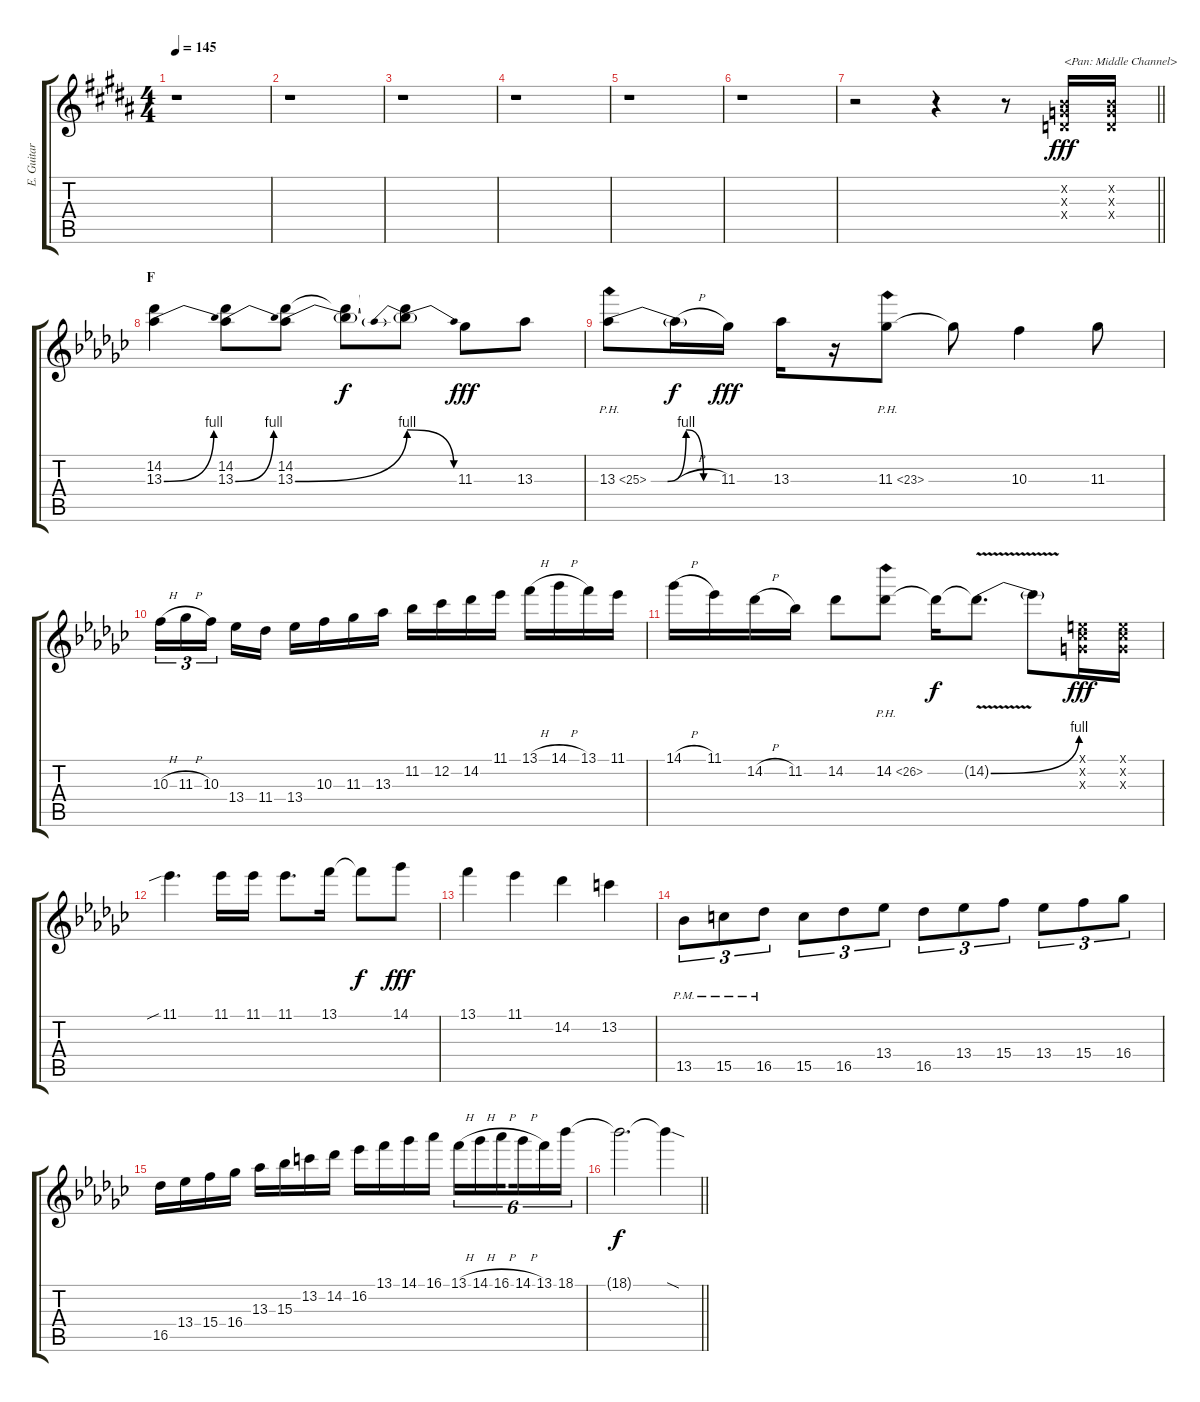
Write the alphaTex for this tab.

\track ("E. Guitar II" "E. Guitar ") {instrument overdrivenguitar}
\staff {score tabs}
\tuning (E4 B3 G3 D3 A2 E2) {hide}
\ts (4 4)
\tempo 145
\clef g2
\ks b
r.1{dy ff} |
r.1 |
r.1 |
r.1 |
r.1 |
r.1 |
\barLineRight lightlight
r.2 r.4 r.8 (0.2{x} 0.3{x} 0.4{x}).16{txt "<Pan: Middle Channel>" dy fff volume 14 balance 8} (0.2{x} 0.3{x} 0.4{x}).16 |
\section ("" "F")
\ks gb
(14.2 13.3{be (bend 0 0 60 4)}).4 (14.2 13.3{be (bend 0 0 60 4)}).8 (14.2 13.3{be (bend 0 0 60 4)}).8 (14.2{t} 13.3{t}).8{dy f} (14.2{t} 13.3{be (prebendrelease 0 4 60 0) t}).8 11.3.8{dy fff} 13.3.8 |
13.3{be (custom 0 0 14 0 30 4 45 0 60 0) ph 12}.8 13.3{h t}.16{dy f} 11.3.16{dy fff} 13.3.16 r.16 11.3{ph 12}.8 11.3{t}.8 10.3.4 11.3.8 |
10.3{h}.16{tu (3 2)} 11.3{h}.16{tu (3 2)} 10.3.16{tu (3 2) beam splitsecondary} 13.4.16 11.4.16 13.4.16 10.3.16 11.3.16 13.3.16 11.2.16 12.2.16 14.2.16 11.1.16 13.1{h}.16 14.1{h}.16 13.1.16 11.1.16 |
14.1{h}.16 11.1.16 14.2{h}.16 11.2.16 14.2.8 14.2{ph 12}.8 14.2{t}.16{dy f} 14.2{be (bend 0 0 60 4) v t}.8{d} 14.2{t}.8 (0.1{x} 0.2{x} 0.3{x}).16{dy fff} (0.1{x} 0.2{x} 0.3{x}).16 |
11.1{sib}.4{d} 11.1.16 11.1.16 11.1.8{d} 13.1.16 13.1{t}.8{dy f} 14.1.8{dy fff} |
13.1.4 11.1.4 14.2.4 13.2.4 |
13.5{pm}.8{tu (3 2)} 15.5{pm}.8{tu (3 2)} 16.5{pm}.8{tu (3 2)} 15.5.8{tu (3 2)} 16.5.8{tu (3 2)} 13.4.8{tu (3 2)} 16.5.8{tu (3 2)} 13.4.8{tu (3 2)} 15.4.8{tu (3 2)} 13.4.8{tu (3 2)} 15.4.8{tu (3 2)} 16.4.8{tu (3 2)} |
16.5.16 13.4.16 15.4.16 16.4.16 13.3.16 15.3.16 13.2.16 14.2.16 16.2.16 13.1.16 14.1.16 16.1.16 13.1{h}.16{tu (6 4)} 14.1{h}.16{tu (6 4)} 16.1{h}.16{tu (6 4) beam splitsecondary} 14.1{h}.16{tu (6 4)} 13.1.16{tu (6 4)} 18.1.16{tu (6 4)} |
\barLineRight lightlight
18.1{t}.2{d dy f} 18.1{sod t}.4
